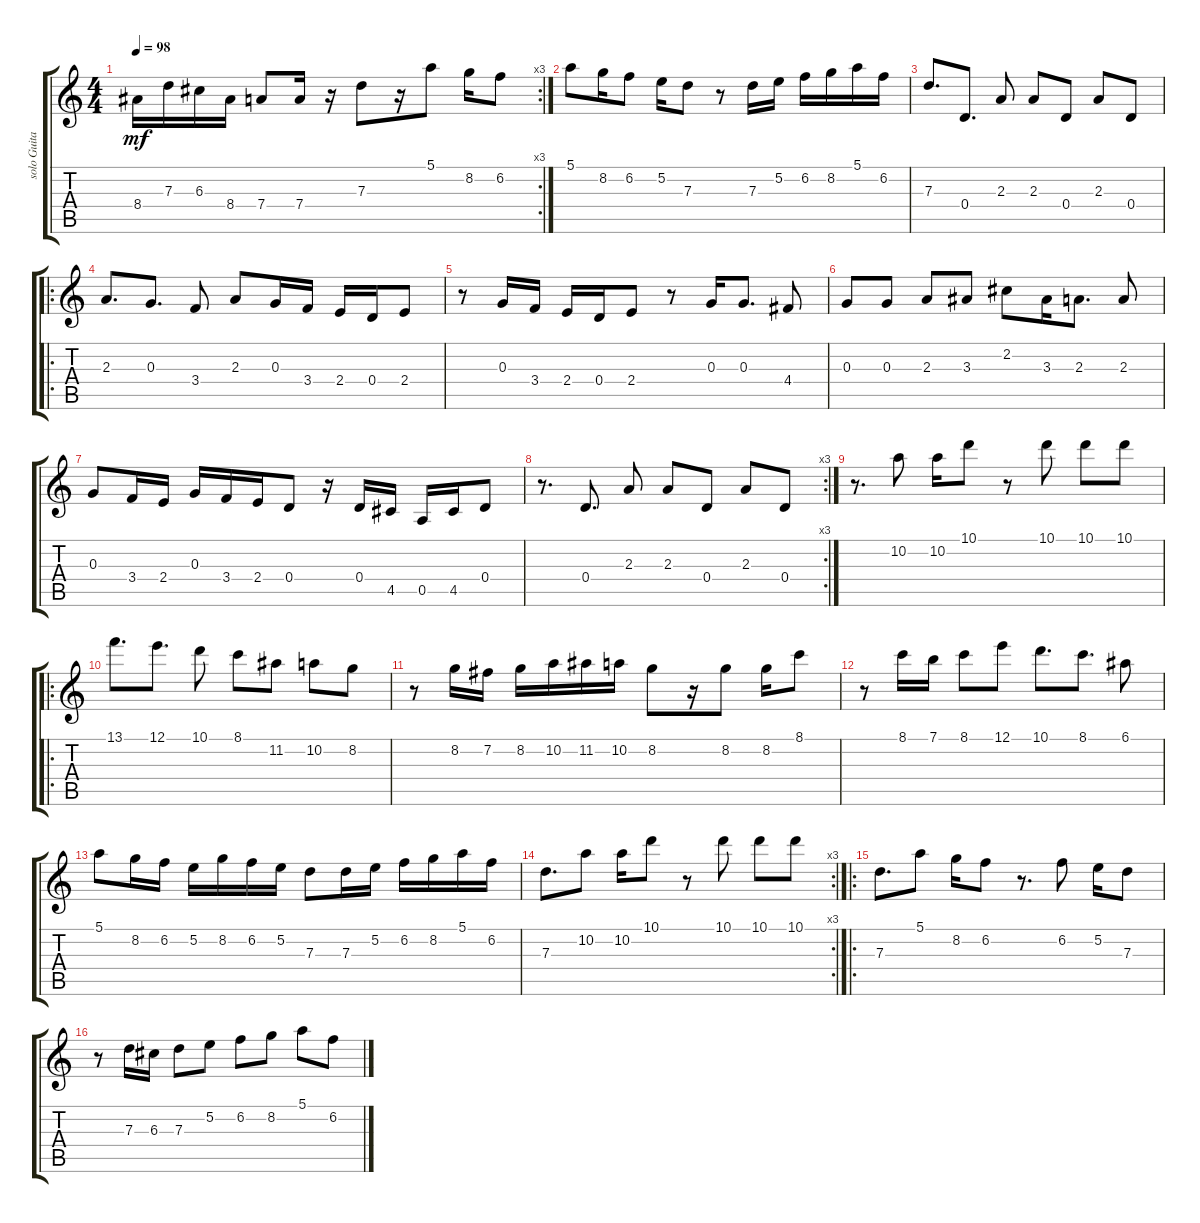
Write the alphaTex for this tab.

\track ("solo Guitar" "solo Guita") {instrument acousticguitarnylon}
\staff {score tabs}
\tuning (E4 B3 G3 D3 A2 E2) {hide}
\rc 3
\ts (4 4)
\tempo 98
\clef g2
\ks c
8.4.16{dy mf} 7.3.16 6.3.16 8.4.16 7.4.8 7.4.16 r.16 7.3.8 r.16 5.1.8 8.2.16 6.2.8 |
5.1.8 8.2.16 6.2.8 5.2.16 7.3.8 r.8 7.3.16 5.2.16 6.2.16 8.2.16 5.1.16 6.2.16 |
7.3.8{d} 0.4.8{d} 2.3.8 2.3.8 0.4.8 2.3.8 0.4.8 |
\ro
2.3.8{d} 0.3.8{d} 3.4.8 2.3.8 0.3.16 3.4.16 2.4.16 0.4.16 2.4.8 |
r.8 0.3.16 3.4.16 2.4.16 0.4.16 2.4.8 r.8 0.3.16 0.3.8{d} 4.4.8 |
0.3.8 0.3.8 2.3.8 3.3.8 2.2.8 3.3.16 2.3.8{d} 2.3.8 |
0.3.8 3.4.16 2.4.16 0.3.16 3.4.16 2.4.16 0.4.8 r.16 0.4.16 4.5.16 0.5.16 4.5.16 0.4.8 |
\rc 3
r.8{d} 0.4.8{d} 2.3.8 2.3.8 0.4.8 2.3.8 0.4.8 |
r.8{d} 10.2.8 10.2.16 10.1.8 r.8 10.1.8 10.1.8 10.1.8 |
\ro
13.1.8{d} 12.1.8{d} 10.1.8 8.1.8 11.2.8 10.2.8 8.2.8 |
r.8 8.2.16 7.2.16 8.2.16 10.2.16 11.2.16 10.2.16 8.2.8 r.16 8.2.8 8.2.16 8.1.8 |
r.8 8.1.16 7.1.16 8.1.8 12.1.8 10.1.8{d} 8.1.8{d} 6.1.8 |
5.1.8 8.2.16 6.2.16 5.2.16 8.2.16 6.2.16 5.2.16 7.3.8 7.3.16 5.2.16 6.2.16 8.2.16 5.1.16 6.2.16 |
\rc 3
7.3.8{d} 10.2.8 10.2.16 10.1.8 r.8 10.1.8 10.1.8 10.1.8 |
\ro
7.3.8{d} 5.1.8 8.2.16 6.2.8 r.8{d} 6.2.8 5.2.16 7.3.8 |
r.8 7.3.16 6.3.16 7.3.8 5.2.8 6.2.8 8.2.8 5.1.8 6.2.8
